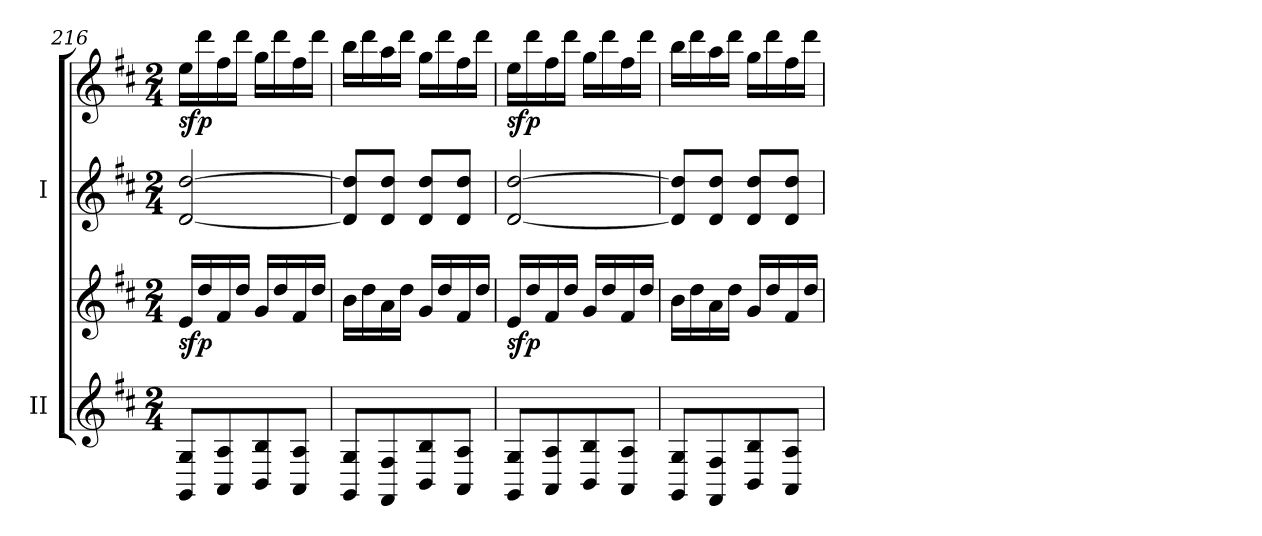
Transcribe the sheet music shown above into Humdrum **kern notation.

**kern	**kern	**dynam	**kern	**kern	**dynam
*part2	*part2	*part2	*part1	*part1	*part1
*staff4	*staff3	*staff3/4	*staff2	*staff1	*staff1/2
*I"II	*	*	*I"I	*	*
*I'II	*	*	*I'I	*	*
*clefG2	*clefG2	*	*clefG2	*clefG2	*
*k[f#c#]	*k[f#c#]	*	*k[f#c#]	*k[f#c#]	*
*M2/4	*M2/4	*	*M2/4	*M2/4	*
=216	=216	=216	=216	=216	=216
!	!	!LO:DY:b	!	!	!LO:DY:b
8GG/ 8G/L	16e/LL	sfp	[2d/ [2dd/	16ee\LL	sfp
.	16dd/	.	.	16ddd\	.
8AA/ 8A/	16f#/	.	.	16ff#\	.
.	16dd/JJ	.	.	16ddd\JJ	.
8BB/ 8B/	16g/LL	.	.	16gg\LL	.
.	16dd/	.	.	16ddd\	.
8AA/ 8A/J	16f#/	.	.	16ff#\	.
.	16dd/JJ	.	.	16ddd\JJ	.
=217	=217	=217	=217	=217	=217
8GG/ 8G/L	16b\LL	.	8d/] 8dd/]L	16bb\LL	.
.	16dd\	.	.	16ddd\	.
8FF#/ 8F#/	16a\	.	8d/ 8dd/J	16aa\	.
.	16dd\JJ	.	.	16ddd\JJ	.
8BB/ 8B/	16g/LL	.	8d/ 8dd/L	16gg\LL	.
.	16dd/	.	.	16ddd\	.
8AA/ 8A/J	16f#/	.	8d/ 8dd/J	16ff#\	.
.	16dd/JJ	.	.	16ddd\JJ	.
=218	=218	=218	=218	=218	=218
!	!	!LO:DY:b	!	!	!LO:DY:b
8GG/ 8G/L	16e/LL	sfp	[2d/ [2dd/	16ee\LL	sfp
.	16dd/	.	.	16ddd\	.
8AA/ 8A/	16f#/	.	.	16ff#\	.
.	16dd/JJ	.	.	16ddd\JJ	.
8BB/ 8B/	16g/LL	.	.	16gg\LL	.
.	16dd/	.	.	16ddd\	.
8AA/ 8A/J	16f#/	.	.	16ff#\	.
.	16dd/JJ	.	.	16ddd\JJ	.
=219	=219	=219	=219	=219	=219
8GG/ 8G/L	16b\LL	.	8d/] 8dd/]L	16bb\LL	.
.	16dd\	.	.	16ddd\	.
8FF#/ 8F#/	16a\	.	8d/ 8dd/J	16aa\	.
.	16dd\JJ	.	.	16ddd\JJ	.
8BB/ 8B/	16g/LL	.	8d/ 8dd/L	16gg\LL	.
.	16dd/	.	.	16ddd\	.
8AA/ 8A/J	16f#/	.	8d/ 8dd/J	16ff#\	.
.	16dd/JJ	.	.	16ddd\JJ	.
=	=	=	=	=	=
*-	*-	*-	*-	*-	*-
